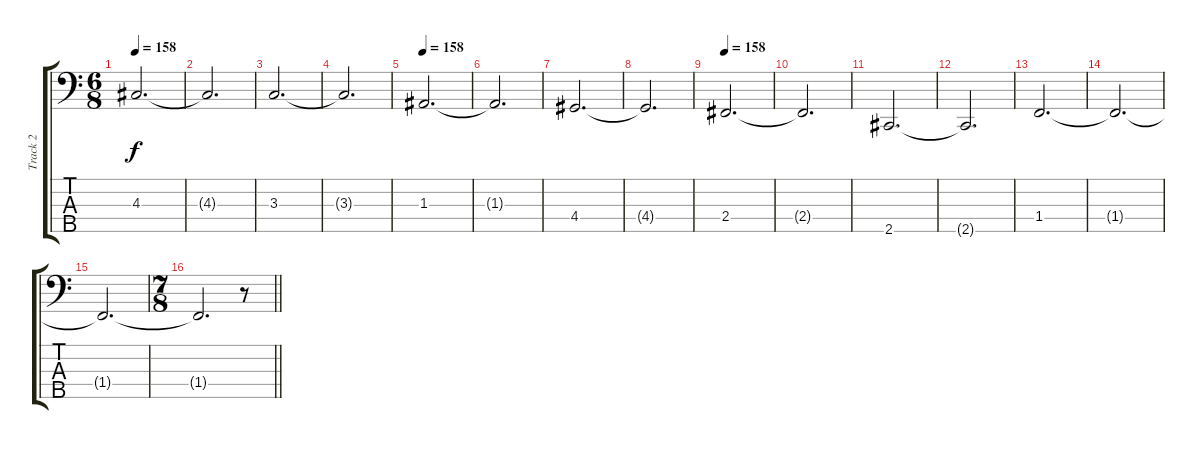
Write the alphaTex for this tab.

\track ("Track 2" "Track 2") {instrument electricbassfinger}
\staff {score tabs}
\tuning (G2 D2 A1 E1 B0) {hide}
\ts (6 8)
\section ("" "")
\tempo 158
\clef f4
\ks c
4.3.2{d dy f} |
4.3{t}.2{d} |
3.3.2{d} |
3.3{t}.2{d} |
\tempo 158
1.3.2{d} |
1.3{t}.2{d} |
4.4.2{d} |
4.4{t}.2{d} |
\tempo 158
2.4.2{d} |
2.4{t}.2{d} |
2.5.2{d} |
2.5{t}.2{d} |
1.4.2{d} |
1.4{t}.2{d} |
1.4{t}.2{d} |
\ts (7 8)
\barLineRight lightlight
1.4{t}.2{d} r.8
